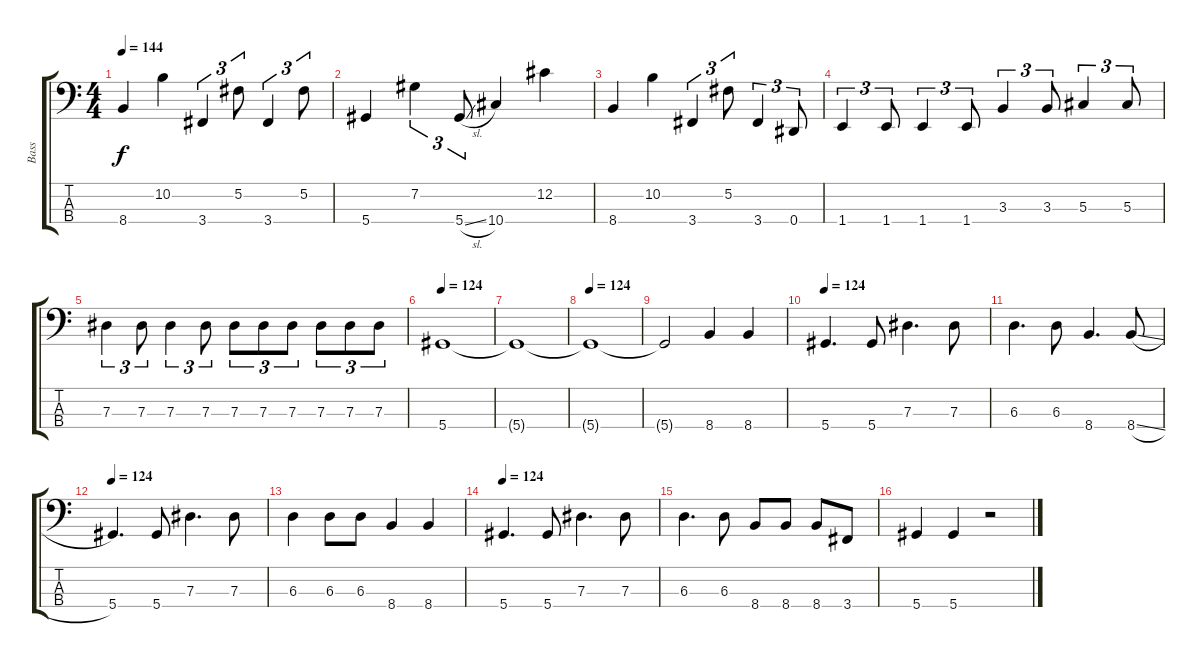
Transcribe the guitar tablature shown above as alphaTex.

\track ("Bass" "Bass") {instrument electricbasspick}
\staff {score tabs}
\tuning (Gb2 Db2 Ab1 Eb1) {hide}
\ts (4 4)
\tempo 144
\clef f4
\ks c
8.4.4{dy f} 10.2.4 3.4.4{tu (3 2)} 5.2.8{tu (3 2)} 3.4.4{tu (3 2)} 5.2.8{tu (3 2)} |
5.4.4 7.2.4{tu (3 2)} 5.4{sl}.8{tu (3 2)} 10.4.4 12.2.4 |
8.4.4 10.2.4 3.4.4{tu (3 2)} 5.2.8{tu (3 2)} 3.4.4{tu (3 2)} 0.4.8{tu (3 2)} |
1.4.4{tu (3 2)} 1.4.8{tu (3 2)} 1.4.4{tu (3 2)} 1.4.8{tu (3 2)} 3.3.4{tu (3 2)} 3.3.8{tu (3 2)} 5.3.4{tu (3 2)} 5.3.8{tu (3 2)} |
7.3.4{tu (3 2)} 7.3.8{tu (3 2)} 7.3.4{tu (3 2)} 7.3.8{tu (3 2)} 7.3.8{tu (3 2)} 7.3.8{tu (3 2)} 7.3.8{tu (3 2)} 7.3.8{tu (3 2)} 7.3.8{tu (3 2)} 7.3.8{tu (3 2)} |
\tempo 124
5.4.1 |
5.4{t}.1 |
\tempo 124
5.4{t}.1 |
5.4{t}.2 8.4.4 8.4.4 |
\tempo 124
5.4.4{d} 5.4.8 7.3.4{d} 7.3.8 |
6.3.4{d} 6.3.8 8.4.4{d} 8.4{sl}.8 |
\tempo 124
5.4.4{d} 5.4.8 7.3.4{d} 7.3.8 |
6.3.4 6.3.8 6.3.8 8.4.4 8.4.4 |
\tempo 124
5.4.4{d} 5.4.8 7.3.4{d} 7.3.8 |
6.3.4{d} 6.3.8 8.4.8 8.4.8 8.4.8 3.4.8 |
5.4.4 5.4.4 r.2
